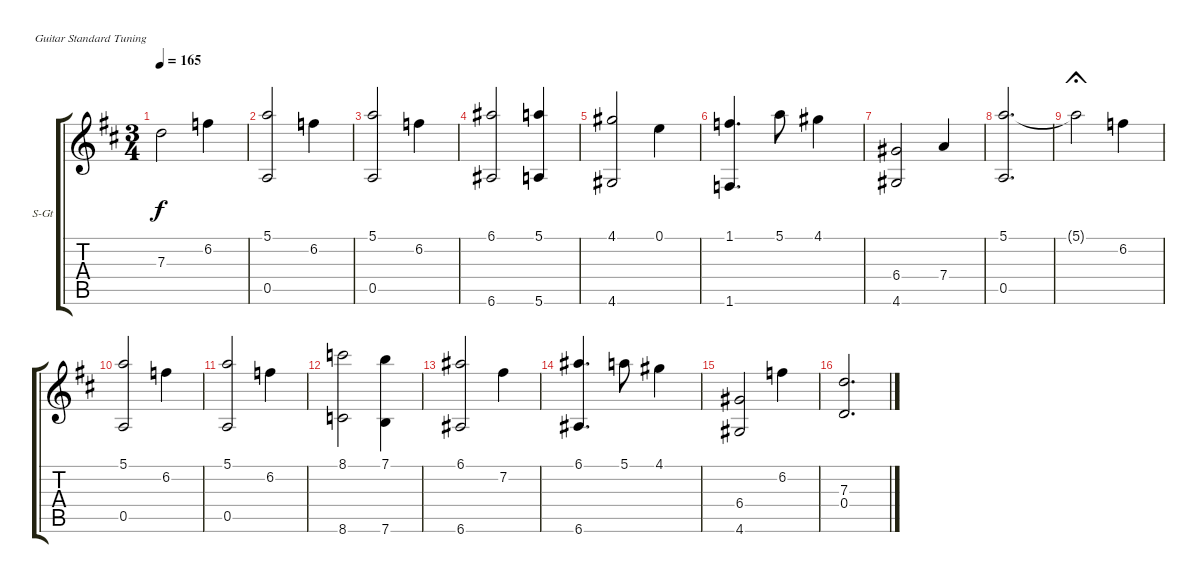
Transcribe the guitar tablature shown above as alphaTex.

\bracketExtendMode groupsimilarinstruments
\firstSystemTrackNameOrientation horizontal
\otherSystemsTrackNameOrientation horizontal
\track ("Steel Guitar" "S-Gt") {instrument acousticguitarsteel}
\staff {score tabs}
\tuning (E4 B3 G3 D3 A2 E2)
\ts (3 4)
\tempo 165
\clef g2
\scale
0.25
\ks d
7.3{t}.2{dy f} 6.2.4 |
\scale
0.25 (5.1 0.5).2 6.2.4 |
\scale
0.25 (5.1 0.5).2 6.2.4 |
\scale
0.25 (6.1 6.6).2 (5.1 5.6).4 |
\scale
0.25 (4.1 4.6).2 0.1.4 |
\scale
0.25 (1.1 1.6).4{d} 5.1.8 4.1.4 |
\scale
0.25 (6.4 4.6).2 7.4.4 |
\scale
0.25 (5.1 0.5).2{d} |
\scale
0.25 5.1{t}.2{fermata (short 0)} 6.2.4 |
\scale
0.25 (5.1 0.5).2 6.2.4 |
\scale
0.25 (5.1 0.5).2 6.2.4 |
\scale
0.25 (8.1 8.6).2 (7.1 7.6).4 |
\scale
0.25 (6.1 6.6).2 7.2.4 |
\scale
0.25 (6.1 6.6).4{d} 5.1.8 4.1.4 |
\scale
0.25 (6.4 4.6).2 6.2.4 |
\scale
0.25 (7.3 0.4).2{d}
